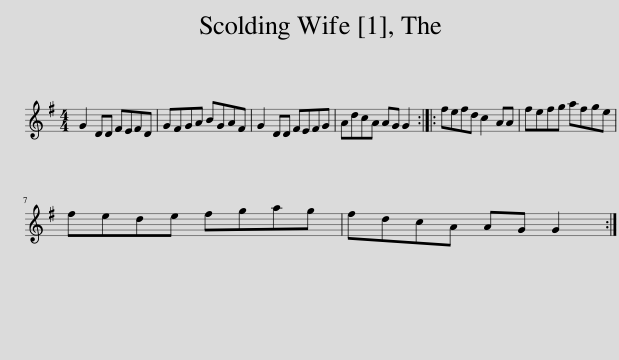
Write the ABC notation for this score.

X:1
L:1/8
M:4/4
I:linebreak $
K:G
V:1 treble
V:1
 G2 DD FEFD | GFGA BGAF | G2 DD FEFG | AdcA AG G2 :: fefd c2 AA | %5
 fefg afge |$ fede fgag | fdcA AG G2 :| %8
